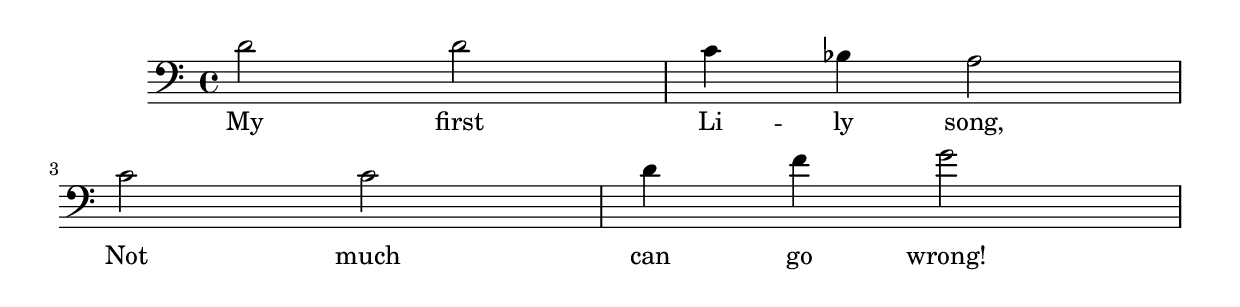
%% A simple song in LilyPond
<<
    \relative {
	\clef bass
	d2 d c4 bes a2 \break
	c2 c d4 f g2
    }
    \newlyrics {
	My first Li -- ly song,
	Not much can go wrong!
    }
>>

%% Optional helper for automatic updating by convert-ly.  May be omitted.
\version "2.3.0"
